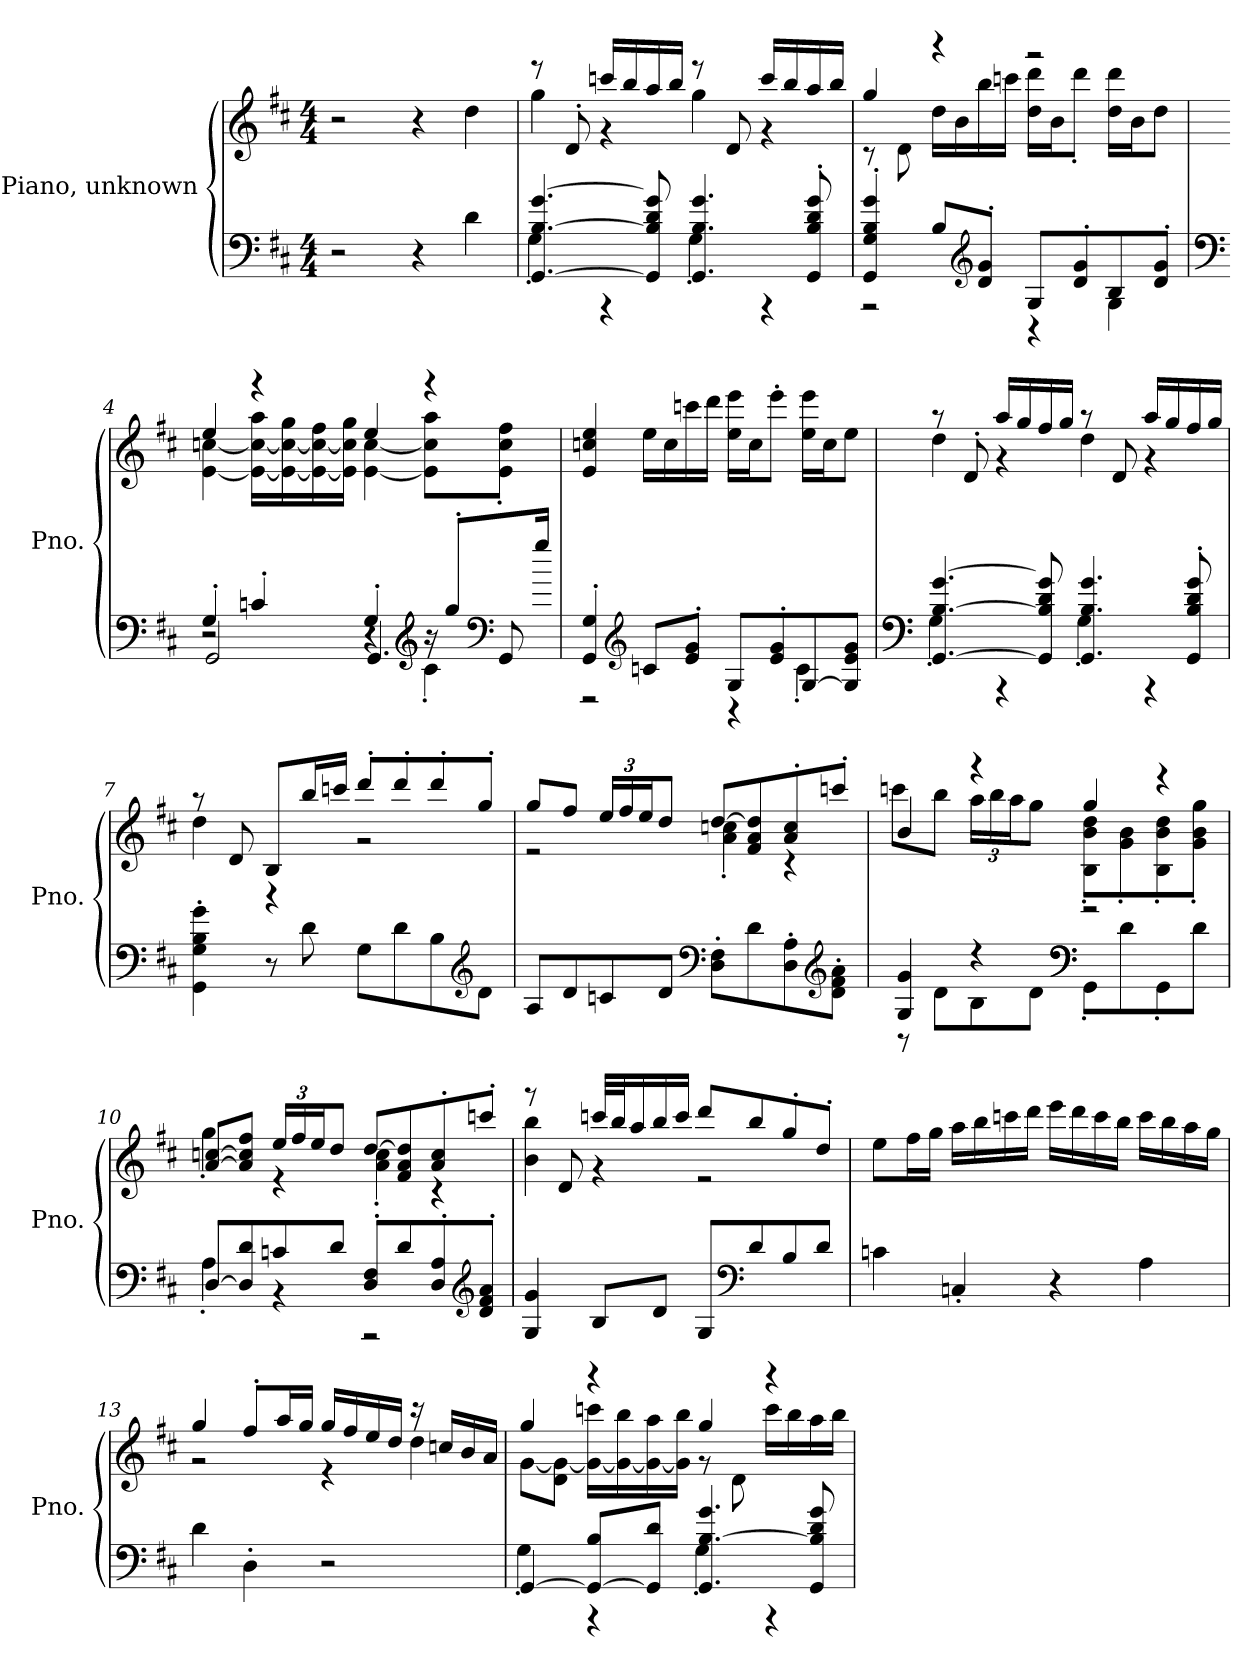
**kern	**kern
*part1	*part1
*staff2	*staff1
*I"Piano, unknown	*
*I'Pno.	*
*clefF4	*clefG2
*k[f#c#]	*k[f#c#]
*M4/4	*M4/4
*MM120	*MM120
=1	=1
2r	2r
4r	4r
4d\	4dd\
=2	=2
*^	*^
[4.GG/ [4.B/ [4.g/	4G'\	8r	4gg\
.	.	8d'/	.
.	4r	16cccn/LL	4r
.	.	16bb/	.
8GG/] 8B/] 8d/ 8g/]	.	16aa/	.
.	.	16bb/JJ	.
4.GG/ 4.B/ 4.g/	4G'\	8r	4gg\
.	.	8d/	.
.	4r	16ccc/LL	4r
.	.	16bb/	.
8GG/' 8B/' 8d/' 8g/'	.	16aa/	.
.	.	16bb/JJ	.
=3	=3	=3	=3
4GG/' 4G/' 4B/' 4g/'	2r	4gg/	8r
.	.	.	8d\
8B/L	.	4r	16dd\LL
.	.	.	16b\
*clefG2	*	*	*
8d/' 8g/'J	.	.	16bb\
.	.	.	16cccn\JJ
8G/L	4r	2r	16dd\ 16ddd\LL
.	.	.	16b\J
8d/' 8g/'	.	.	8ddd'\J
8B/	4G\	.	16dd\ 16ddd\LL
.	.	.	16b\J
8d/' 8g/'J	.	.	8dd\J
*v	*v	*	*
!!LO:LB:g=z	!!
=4	=4	=4
*clefF4	*	*
*^	*	*
*	*^	*	*
4G'/	2r	2GG/	4ee/	[4e\ [4ccn\
4cn'/	.	.	4r	16e\_ 16cc\_ 16aa\LL
.	.	.	.	16e\_ 16cc\_ 16gg\
.	.	.	.	16e\_ 16cc\_ 16ff#\
.	.	.	.	16e\] 16cc\] 16gg\JJ
4G'/	4r	4.GG/	4ee/	[4e\ [4cc\
*clefG2	*	*	*	*
16r	4c'\	.	4r	8e\] 8cc\] 8aa\L
8gg'/L	.	.	.	.
*clefF4	*	*	*	*
.	.	8GG/	.	8e\' 8cc\' 8ff#\'J
16gg/Jk	.	.	.	.
*	*v	*v	*	*
*	*	*v	*v
=5	=5	=5
4GG/' 4G/'	2r	4e/ 4ccn/ 4ee/
*clefG2	*	*
8cn/L	.	16ee\LL
.	.	16cc\
8e/' 8g/'J	.	16cccn\
.	.	16ddd\JJ
8G/L	4r	16ee\ 16eee\LL
.	.	16cc\J
8e/' 8g/'	.	8eee'\J
[8G/	4c'\	16ee\ 16eee\LL
.	.	16cc\J
8G/] 8e/ 8g/J	.	8ee\J
!!LO:LB:g=z
=6	=6	=6
*clefF4	*	*
*	*	*^
[4.GG/ [4.B/ [4.g/	4G'\	8r	4dd\
.	.	8d'/	.
.	4r	16aa/LL	4r
.	.	16gg/	.
8GG/] 8B/] 8d/ 8g/]	.	16ff#/	.
.	.	16gg/JJ	.
4.GG/ 4.B/ 4.g/	4G'\	8r	4dd\
.	.	8d/	.
.	4r	16aa/LL	4r
.	.	16gg/	.
8GG/' 8B/' 8d/' 8g/'	.	16ff#/	.
.	.	16gg/JJ	.
*v	*v	*	*
=7	=7	=7
4GG\' 4G\' 4B\' 4g\'	8r	4dd\
.	8d/	.
8r	8B/L	4r
8d\	16bb/L	.
.	16cccn/JJ	.
8G\L	8ddd'/L	2r
8d\	8ddd'/	.
8B\	8ddd'/	.
*clefG2	*	*
8d\J	8gg'/J	.
=8	=8	=8
8A/L	8gg/L	2r
8d/	8ff#/J	.
*	*Xbrackettup	*
8cn/	24ee/LL	.
.	24ff#/	.
.	24ee/J	.
8d/J	8dd/J	.
*clefF4	*	*
8D\' 8F#\'L	[8dd/L	4a\' 4ccn\'
8d\	8f#/ 8a/ 8dd/]	.
8D\' 8A\'	8a/' 8cc/'	4r
*clefG2	*	*
8d\' 8f#\' 8a\'J	8cccn'/J	.
!!LO:LB:g=z	!!
=9	=9	=9
*^	*	*
4G/ 4g/	8r	4b/	8cccn\L
.	8d\L	.	8bb\J
4r	8B\	4r	24aa\LL
.	.	.	24bb\
.	.	.	24aa\J
.	8d\J	.	8gg\J
*clefF4	*	*	*
2r	8GG'\L	4gg/	8B\' 8b\' 8dd\'L
.	8d\	.	8g\' 8b\'
.	8GG'\	4r	8B\' 8b\' 8dd\'
.	8d\J	.	8g\' 8b\' 8gg\'J
=10	=10	=10	=10
[8D/L	4A'\	[8a/ [8ccn/L	4gg'\
8D/] 8d/	.	8a/] 8cc/] 8ff#/J	.
8cn/	4r	24ee/LL	4r
.	.	24ff#/	.
.	.	24ee/J	.
8d/J	.	8dd/J	.
8D/' 8F#/'L	2r	[8dd/L	4a\' 4cc\'
8d/	.	8f#/ 8a/ 8dd/]	.
8D/' 8A/'	.	8a/' 8cc/'	4r
*clefG2	*	*	*
8d/' 8f#/' 8a/'J	.	8cccn'/J	.
*v	*v	*	*
!!LO:LB:g=z	!!
=11	=11	=11
4G/ 4g/	8r	4b\ 4bb\
.	8d/	.
8B/L	32cccn/LLL	4r
.	32bb/J	.
.	16aa/	.
8d/J	16bb/	.
.	16ccc/JJ	.
8G/L	8ddd/L	2r
*clefF4	*	*
8d/	8bb/	.
8B/	8gg'/	.
8d/J	8dd'/J	.
*	*v	*v
=12	=12
4cn\	8ee\L
.	16ff#\L
.	16gg\JJ
4Cn'/	16aa\LL
.	16bb\
.	16cccn\
.	16ddd\JJ
4r	16eee\LL
.	16ddd\
.	16ccc\
.	16bb\JJ
4A\	16ccc\LL
.	16bb\
.	16aa\
.	16gg\JJ
!!LO:LB:g=z
=13	=13
*	*^
4d\	4gg/	2r
4D'\	8ff#'/L	.
.	16aa/L	.
.	16gg/JJ	.
2r	16gg/LL	4r
.	16ff#/	.
.	16ee/	.
.	16dd/JJ	.
.	16r	4dd\
.	16ccn/LL	.
.	16b/	.
.	16a/JJ	.
=14	=14	=14
*^	*	*
[4GG/	4G'\	4gg/	[8g\L
.	.	.	8d\ 8g\_J
8GG/_ 8B/L	4r	4r	16g\_ 16cccn\LL
.	.	.	16g\_ 16bb\
8GG/] 8d/J	.	.	16g\_ 16aa\
.	.	.	16g\] 16bb\JJ
4.GG/ [4.B/ 4.g/	4G'\	4gg/	8r
.	.	.	8d\
.	4r	4r	16ccc\LL
.	.	.	16bb\
8GG/ 8B/] 8d/ 8g/	.	.	16aa\
.	.	.	16bb\JJ
*v	*v	*	*
*	*v	*v
=	=
*-	*-
